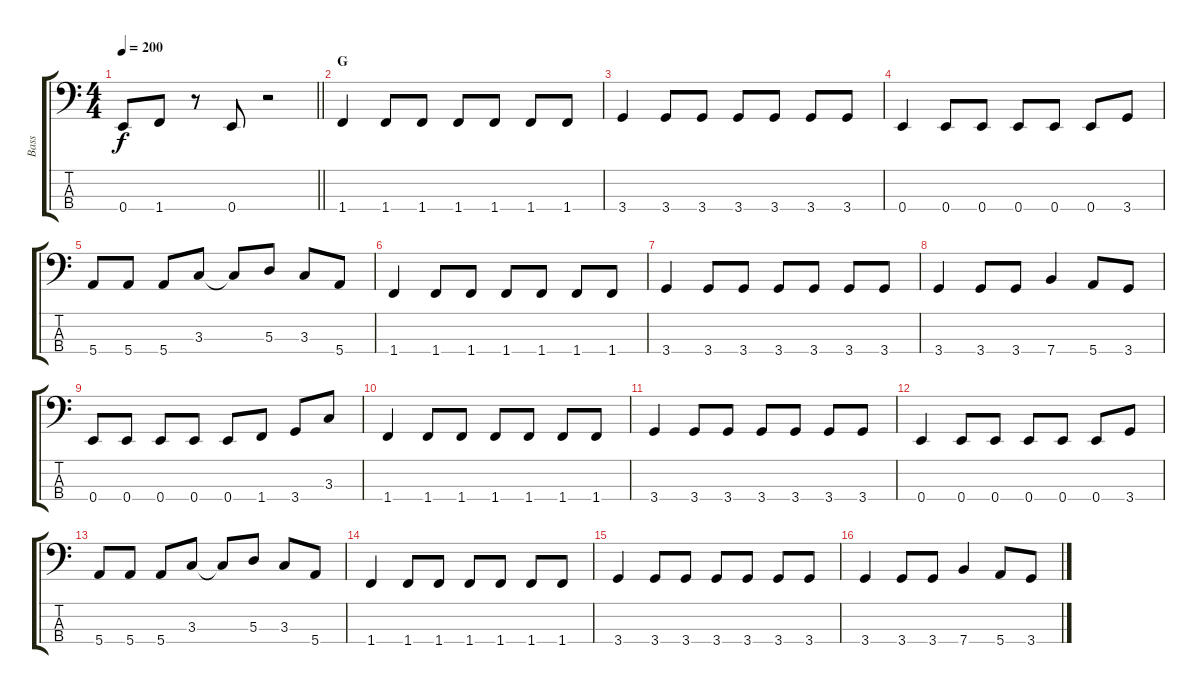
\track ("Bass" "Bass") {instrument electricbasspick}
\staff {score tabs}
\tuning (G2 D2 A1 E1) {hide}
\ts (4 4)
\tempo 200
\clef f4
\barLineRight lightlight
\ks c
0.4.8{dy f} 1.4.8 r.8 0.4.8 r.2 |
\section ("" "G")
1.4.4 1.4.8 1.4.8 1.4.8 1.4.8 1.4.8 1.4.8 |
3.4.4 3.4.8 3.4.8 3.4.8 3.4.8 3.4.8 3.4.8 |
0.4.4 0.4.8 0.4.8 0.4.8 0.4.8 0.4.8 3.4.8 |
5.4.8 5.4.8 5.4.8 3.3.8 3.3{t}.8 5.3.8 3.3.8 5.4.8 |
1.4.4 1.4.8 1.4.8 1.4.8 1.4.8 1.4.8 1.4.8 |
3.4.4 3.4.8 3.4.8 3.4.8 3.4.8 3.4.8 3.4.8 |
3.4.4 3.4.8 3.4.8 7.4.4 5.4.8 3.4.8 |
0.4.8 0.4.8 0.4.8 0.4.8 0.4.8 1.4.8 3.4.8 3.3.8 |
1.4.4 1.4.8 1.4.8 1.4.8 1.4.8 1.4.8 1.4.8 |
3.4.4 3.4.8 3.4.8 3.4.8 3.4.8 3.4.8 3.4.8 |
0.4.4 0.4.8 0.4.8 0.4.8 0.4.8 0.4.8 3.4.8 |
5.4.8 5.4.8 5.4.8 3.3.8 3.3{t}.8 5.3.8 3.3.8 5.4.8 |
1.4.4 1.4.8 1.4.8 1.4.8 1.4.8 1.4.8 1.4.8 |
3.4.4 3.4.8 3.4.8 3.4.8 3.4.8 3.4.8 3.4.8 |
3.4.4 3.4.8 3.4.8 7.4.4 5.4.8 3.4.8
